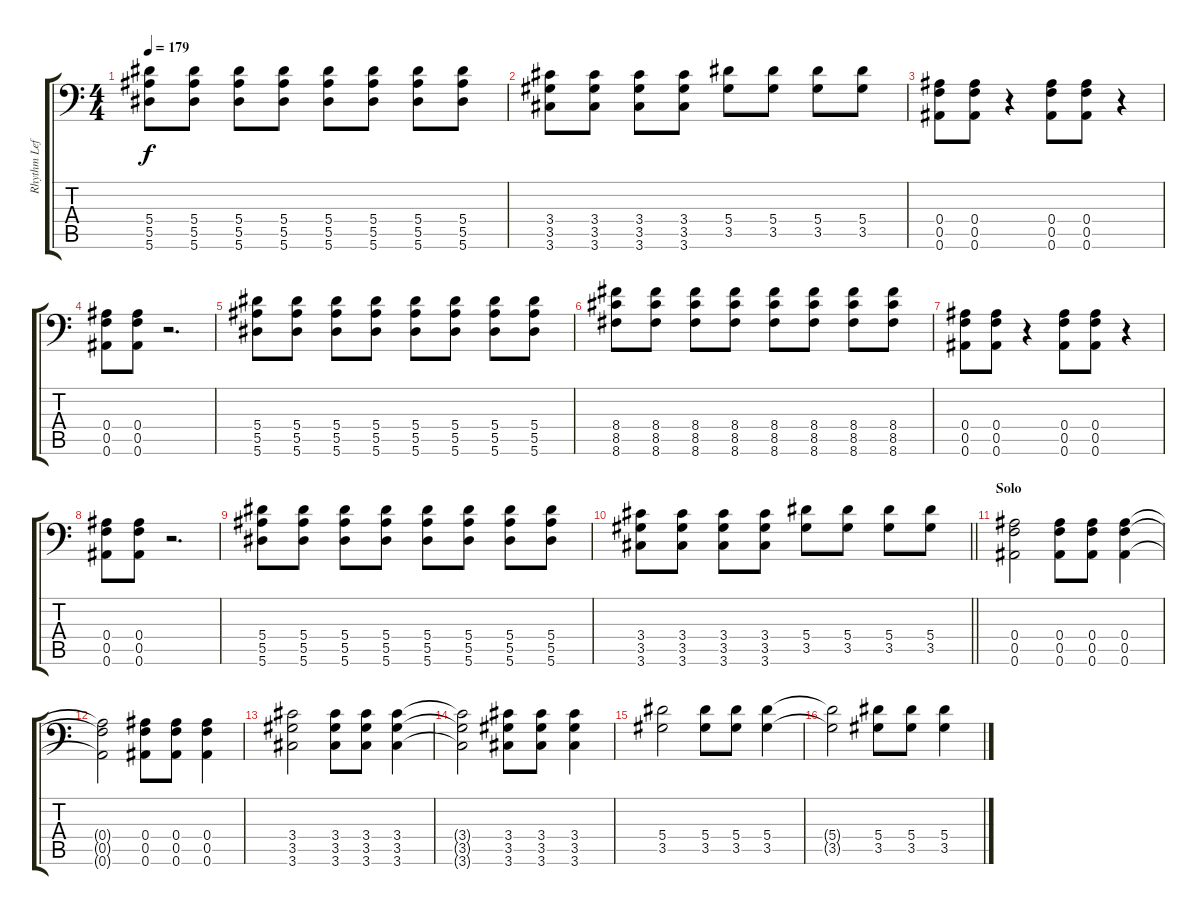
\track ("Rhythm Left" "Rhythm Lef") {instrument distortionguitar}
\staff {score tabs}
\tuning (C4 G3 Eb3 Bb2 F2 Bb1) {hide}
\ts (4 4)
\tempo 179
\clef f4
\ks c
(5.4 5.5 5.6).8{dy f} (5.4 5.5 5.6).8 (5.4 5.5 5.6).8 (5.4 5.5 5.6).8 (5.4 5.5 5.6).8 (5.4 5.5 5.6).8 (5.4 5.5 5.6).8 (5.4 5.5 5.6).8 |
(3.4 3.5 3.6).8 (3.4 3.5 3.6).8 (3.4 3.5 3.6).8 (3.4 3.5 3.6).8 (5.4 3.5).8 (5.4 3.5).8 (5.4 3.5).8 (5.4 3.5).8 |
(0.4 0.5 0.6).8 (0.4 0.5 0.6).8 r.4 (0.4 0.5 0.6).8 (0.4 0.5 0.6).8 r.4 |
(0.4 0.5 0.6).8 (0.4 0.5 0.6).8 r.2{d} |
(5.4 5.5 5.6).8 (5.4 5.5 5.6).8 (5.4 5.5 5.6).8 (5.4 5.5 5.6).8 (5.4 5.5 5.6).8 (5.4 5.5 5.6).8 (5.4 5.5 5.6).8 (5.4 5.5 5.6).8 |
(8.4 8.5 8.6).8 (8.4 8.5 8.6).8 (8.4 8.5 8.6).8 (8.4 8.5 8.6).8 (8.4 8.5 8.6).8 (8.4 8.5 8.6).8 (8.4 8.5 8.6).8 (8.4 8.5 8.6).8 |
(0.4 0.5 0.6).8 (0.4 0.5 0.6).8 r.4 (0.4 0.5 0.6).8 (0.4 0.5 0.6).8 r.4 |
(0.4 0.5 0.6).8 (0.4 0.5 0.6).8 r.2{d} |
(5.4 5.5 5.6).8 (5.4 5.5 5.6).8 (5.4 5.5 5.6).8 (5.4 5.5 5.6).8 (5.4 5.5 5.6).8 (5.4 5.5 5.6).8 (5.4 5.5 5.6).8 (5.4 5.5 5.6).8 |
\barLineRight lightlight
(3.4 3.5 3.6).8 (3.4 3.5 3.6).8 (3.4 3.5 3.6).8 (3.4 3.5 3.6).8 (5.4 3.5).8 (5.4 3.5).8 (5.4 3.5).8 (5.4 3.5).8 |
\section ("" "Solo")
(0.4 0.5 0.6).2 (0.4 0.5 0.6).8 (0.4 0.5 0.6).8 (0.4 0.5 0.6).4 |
(0.4{t} 0.5{t} 0.6{t}).2 (0.4 0.5 0.6).8 (0.4 0.5 0.6).8 (0.4 0.5 0.6).4 |
(3.4 3.5 3.6).2 (3.4 3.5 3.6).8 (3.4 3.5 3.6).8 (3.4 3.5 3.6).4 |
(3.4{t} 3.5{t} 3.6{t}).2 (3.4 3.5 3.6).8 (3.4 3.5 3.6).8 (3.4 3.5 3.6).4 |
(5.4 3.5).2 (5.4 3.5).8 (5.4 3.5).8 (5.4 3.5).4 |
(5.4{t} 3.5{t}).2 (5.4 3.5).8 (5.4 3.5).8 (5.4 3.5).4
